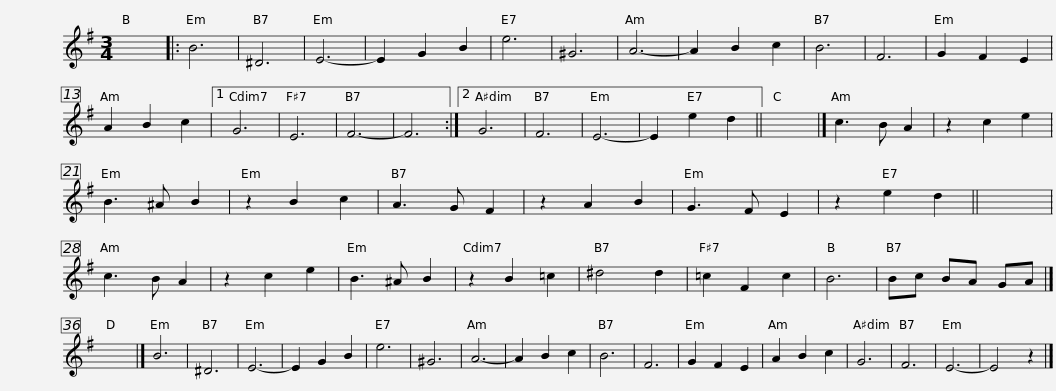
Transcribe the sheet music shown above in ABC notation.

X:1
L:1/8
M:3/4
I:linebreak $
K:Emin
V:1 treble
V:1
 x6 |: B6 | ^D6 | E6- | E2 G2 B2 | %5
 e6 | ^G6 | A6- | A2 B2 c2 | B6 | %10
 F6 | G2 F2 E2 | A2 B2 c2 |1 G6 | E6 | %15
 F6- |$ F6 :|2 G6 | F6 | E6- | %20
 E2 e2 d2 || x6 |] c3 B A2 | z2 c2 e2 | B3 ^A B2 | %25
 z2 B2 c2 | A3 G F2 | z2 A2 B2 | G3 F E2 |$ z2 e2 d2 || %30
 x6 | c3 B A2 | z2 c2 e2 | B3 ^A B2 | z2 B2 =c2 | %35
 ^d4 d2 | =c2 F2 c2 | B6 | Bc BA GA |] x6 |] %40
 B6 | ^D6 |$ E6- | E2 G2 B2 | e6 | %45
 ^G6 | A6- | A2 B2 c2 | B6 | F6 | %50
 G2 F2 E2 | A2 B2 c2 | G6 | F6 | E6- | %55
 E4 z2 |] %56
